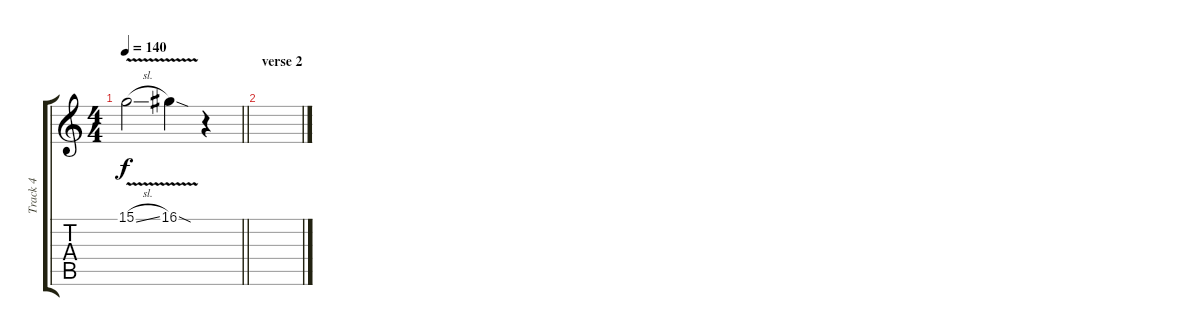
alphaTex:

\track ("Track 4" "Track 4") {instrument pad3polysynth}
\staff {score tabs}
\tuning (E4 B3 G3 D3 A2 E2) {hide}
\ts (4 4)
\tempo 140
\clef g2
\barLineRight lightlight
\ks c
15.1{v sl}.2{dy f} 16.1{v sod}.4 r.4 |
\section ("" "verse 2")
